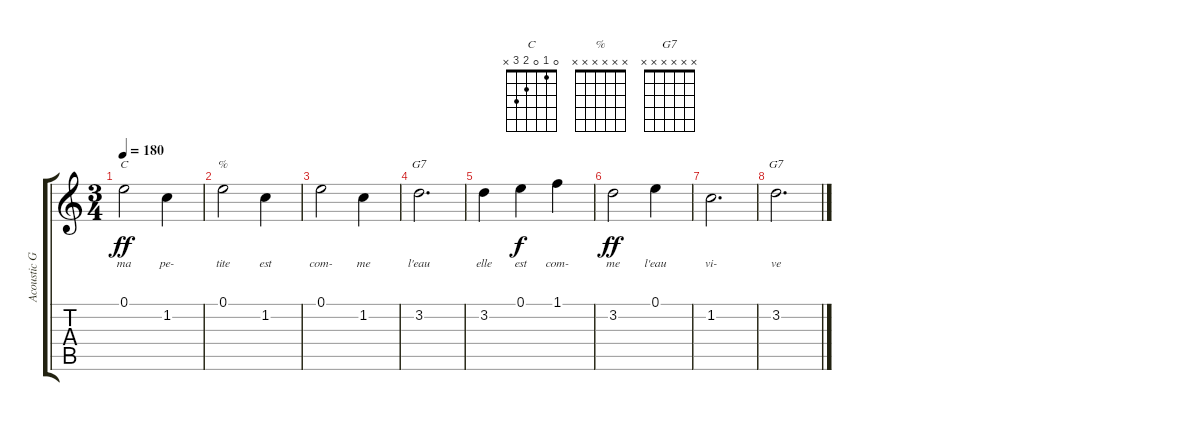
\track ("Acoustic Guitar (nylon)" "Acoustic G") {instrument acousticguitarnylon}
\staff {score tabs}
\tuning (E4 B3 G3 D3 A2 E2) {hide}
\chord ("C" 0 1 0 2 3 x)
\chord ("%" x x x x x x)
\chord ("G7" 1 0 0 0 2 3)
\chord ("G7" x x x x x x)
\ts (3 4)
\tempo 180
\clef g2
\ks c
0.1.2{ch "C" lyrics (0 "ma") lyrics (1 "") lyrics (2 "") lyrics (3 "") lyrics (4 "") dy ff instrument acousticguitarnylon} 1.2.4{lyrics (0 "pe-") lyrics (1 "") lyrics (2 "") lyrics (3 "") lyrics (4 "")} |
0.1.2{ch "%" lyrics (0 "tite") lyrics (1 "") lyrics (2 "") lyrics (3 "") lyrics (4 "")} 1.2.4{lyrics (0 "est") lyrics (1 "") lyrics (2 "") lyrics (3 "") lyrics (4 "")} |
0.1.2{lyrics (0 "com-") lyrics (1 "") lyrics (2 "") lyrics (3 "") lyrics (4 "")} 1.2.4{lyrics (0 "me") lyrics (1 "") lyrics (2 "") lyrics (3 "") lyrics (4 "")} |
3.2.2{d ch "G7" lyrics (0 "l'eau") lyrics (1 "") lyrics (2 "") lyrics (3 "") lyrics (4 "")} |
3.2.4{lyrics (0 "elle") lyrics (1 "") lyrics (2 "") lyrics (3 "") lyrics (4 "")} 0.1.4{lyrics (0 "est") lyrics (1 "") lyrics (2 "") lyrics (3 "") lyrics (4 "") dy f} 1.1.4{lyrics (0 "com-") lyrics (1 "") lyrics (2 "") lyrics (3 "") lyrics (4 "")} |
3.2.2{lyrics (0 "me") lyrics (1 "") lyrics (2 "") lyrics (3 "") lyrics (4 "") dy ff} 0.1.4{lyrics (0 "l'eau") lyrics (1 "") lyrics (2 "") lyrics (3 "") lyrics (4 "")} |
1.2.2{d lyrics (0 "vi-") lyrics (1 "") lyrics (2 "") lyrics (3 "") lyrics (4 "")} |
3.2.2{d ch "G7" lyrics (0 "ve") lyrics (1 "") lyrics (2 "") lyrics (3 "") lyrics (4 "")}
